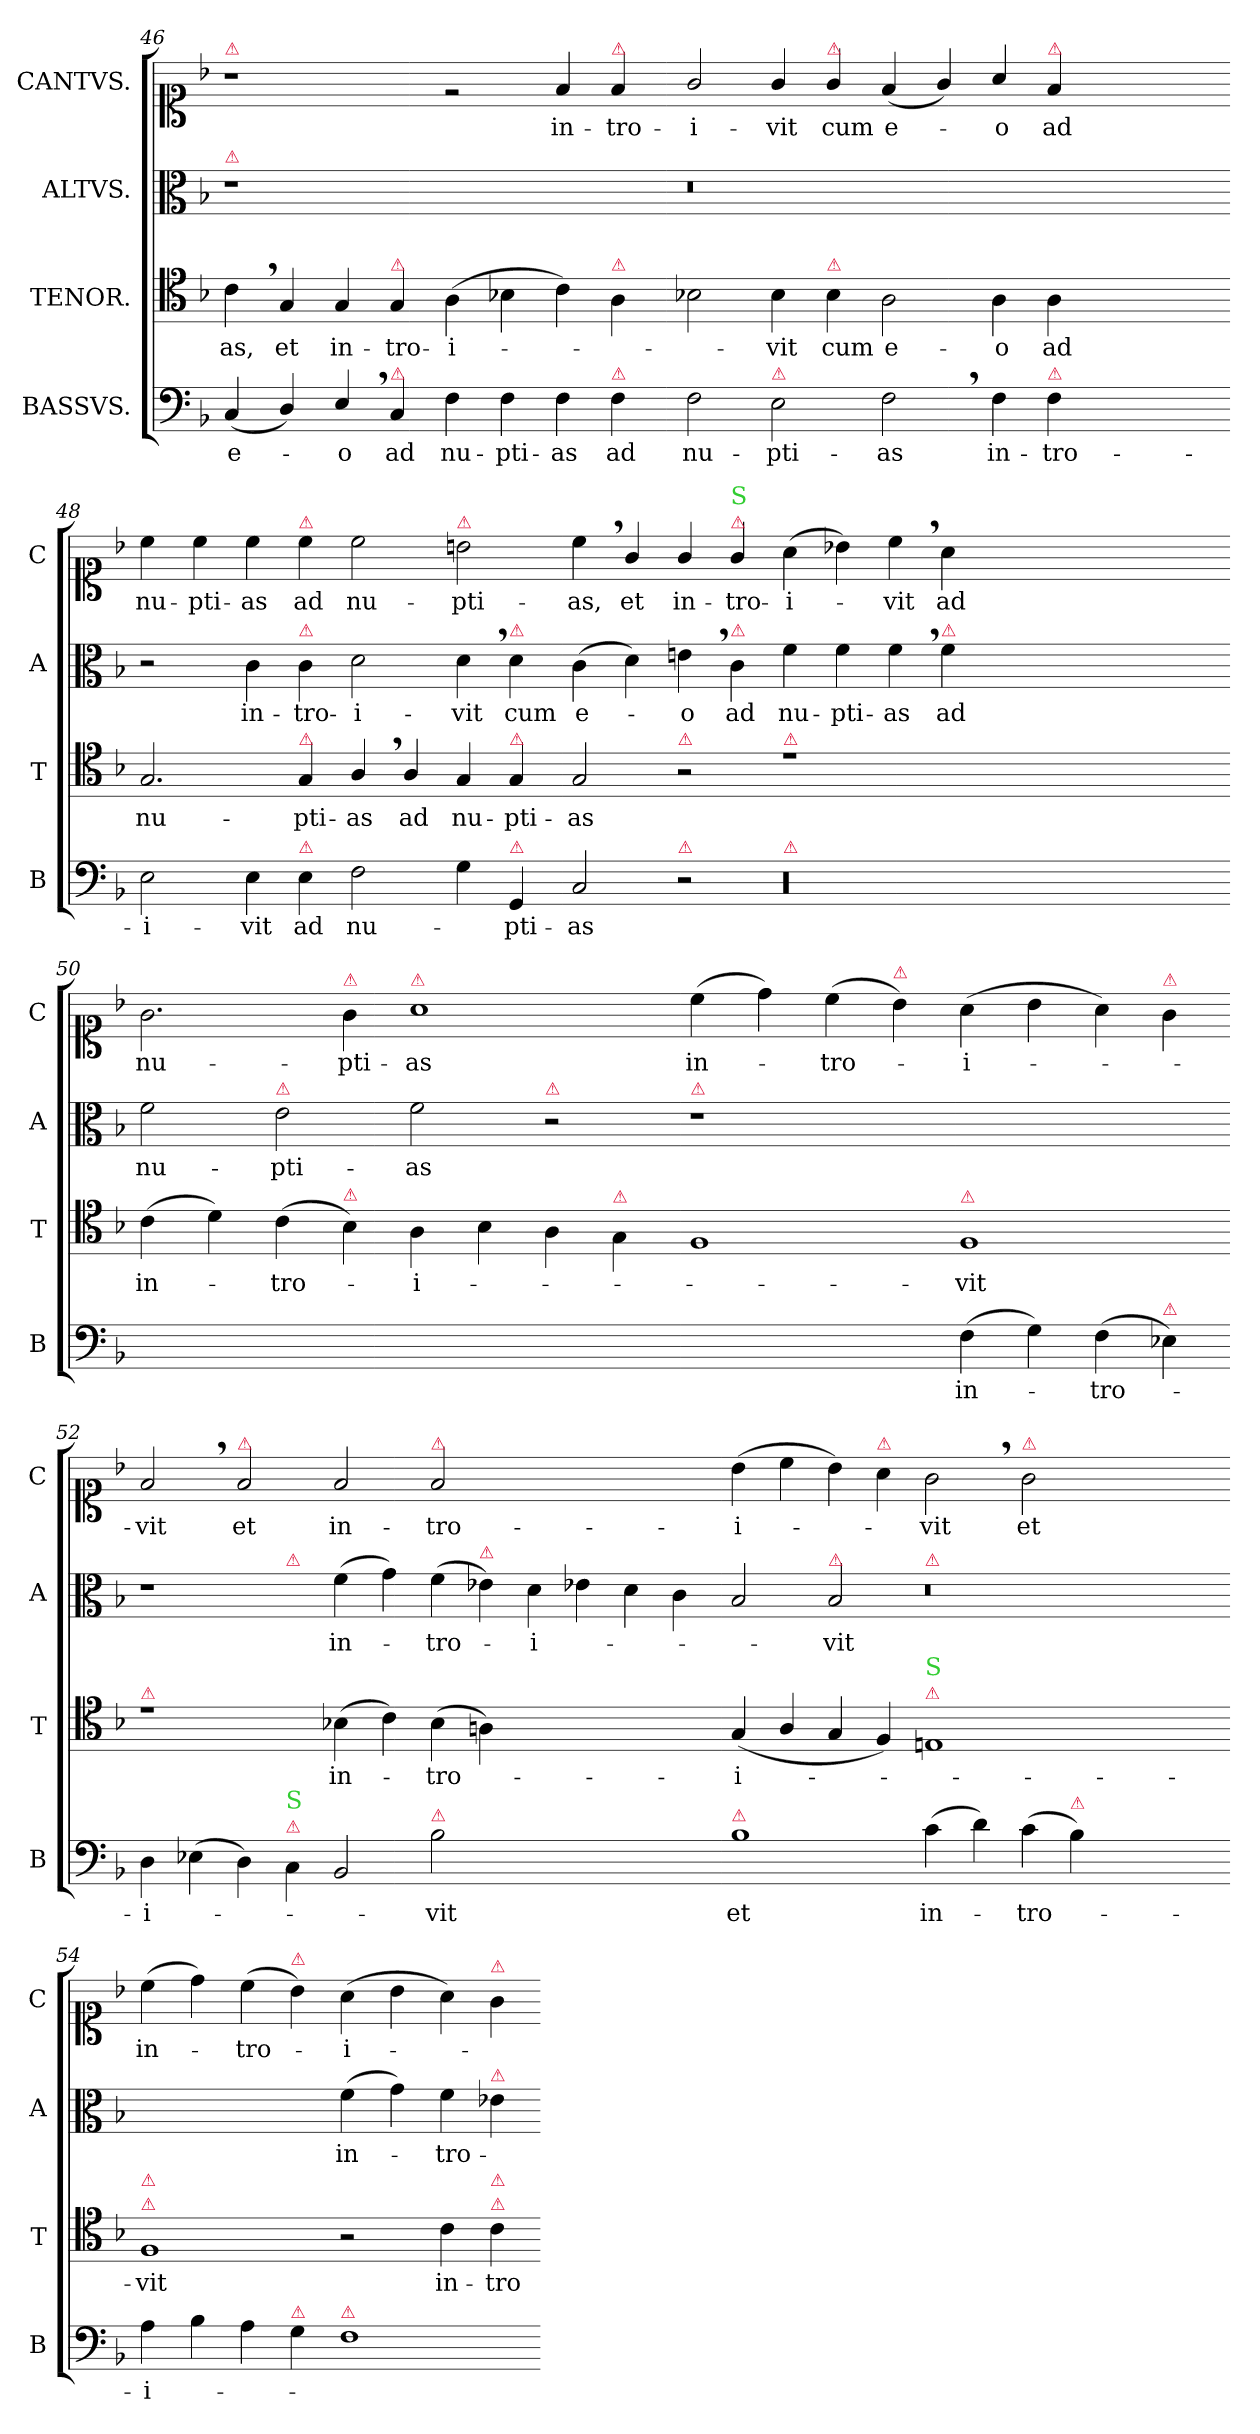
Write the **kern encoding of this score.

**kern	**text	**kern	**text	**kern	**text	**kern	**text
*part4	*part4	*part3	*part3	*part2	*part2	*part1	*part1
*staff4	*staff4	*staff3	*staff3	*staff2	*staff2	*staff1	*staff1
*I"BASSVS.	*	*I"TENOR.	*	*I"ALTVS.	*	*I"CANTVS.	*
*I'B	*	*I'T	*	*I'A	*	*I'C	*
*clefF4	*	*clefC4	*	*clefC3	*	*clefC1	*
*k[b-]	*	*k[b-]	*	*k[b-]	*	*k[b-]	*
=46	=46	=46	=46	=46	=46	=46	=46
!	!	!	!	!	!	!LO:TX:a:color=crimson:t=⚠	!
!	!	!	!	!LO:TX:a:color=crimson:t=⚠	!	!	!
(<4C/	e-	4c,\	-as,	1r	.	1r	.
4D/)	.	4G/	et	.	.	.	.
4E,/	-o	4G/	in-	.	.	.	.
!	!	!LO:TX:a:color=crimson:t=⚠	!	!	!	!	!
!LO:TX:a:color=crimson:t=⚠	!	!	!	!	!	!	!
4C/	ad	4G/	-tro-	.	.	.	.
4F\	nu-	(>4A\	-i-	1ryy	.	2re	.
4F\	-pti-	4B-X\	.	.	.	.	.
4F\	-as	4c\)	.	.	.	4f/	in-
!	!	!	!	!	!	!LO:TX:a:color=crimson:t=⚠	!
!	!	!LO:TX:a:color=crimson:t=⚠	!	!	!	!	!
!LO:TX:a:color=crimson:t=⚠	!	!	!	!	!	!	!
4F\	ad	4A\	.	.	.	4f/	-tro-
=47-	=47-	=47-	=47-	=47-	=47-	=47-	=47-
2F\	nu-	2B-X\	.	0.r	.	2g/	-i-
!LO:TX:a:color=crimson:t=⚠	!	!	!	!	!	!	!
2E\	-pti-	4B-\	-vit	.	.	4g/	-vit
!	!	!	!	!	!	!LO:TX:a:color=crimson:t=⚠	!
!	!	!LO:TX:a:color=crimson:t=⚠	!	!	!	!	!
.	.	4B-\	cum	.	.	4g/	cum
2F,\	-as	2A\	e-	.	.	(<4f/	e-
.	.	.	.	.	.	4g/)	.
4F\	in-	4A\	-o	.	.	4a/	-o
!	!	!	!	!	!	!LO:TX:a:color=crimson:t=⚠	!
!LO:TX:a:color=crimson:t=⚠	!	!	!	!	!	!	!
4F\	-tro-	4A\	ad	.	.	4f/	ad
1ryy	.	1ryy	.	.	.	1ryy	.
=48-	=48-	=48-	=48-	=48-	=48-	=48-	=48-
2E\	-i-	2.G/	nu-	2r	.	4cc\	nu-
.	.	.	.	.	.	4cc\	-pti-
4E\	-vit	.	.	4c\	in-	4cc\	-as
!	!	!	!	!	!	!LO:TX:a:color=crimson:t=⚠	!
!	!	!	!	!LO:TX:a:color=crimson:t=⚠	!	!	!
!	!	!LO:TX:a:color=crimson:t=⚠	!	!	!	!	!
!LO:TX:a:color=crimson:t=⚠	!	!	!	!	!	!	!
4E\	ad	4G/	-pti-	4c\	-tro-	4cc\	ad
2F\	nu-	4A,/	-as	2d\	-i-	2cc\	nu-
.	.	4A/	ad	.	.	.	.
!	!	!	!	!	!	!LO:TX:a:color=crimson:t=⚠	!
4G\	.	4G/	nu-	4d,\	-vit	2bn\	-pti-
!	!	!	!	!LO:TX:a:color=crimson:t=⚠	!	!	!
!	!	!LO:TX:a:color=crimson:t=⚠	!	!	!	!	!
!LO:TX:a:color=crimson:t=⚠	!	!	!	!	!	!	!
4GG/	-pti-	4G/	-pti-	4d\	cum	.	.
=49-	=49-	=49-	=49-	=49-	=49-	=49-	=49-
2C/	-as	2G/	-as	(>4c\	e-	4cc,\	-as,
.	.	.	.	4d\)	.	4g/	et
!	!	!LO:TX:a:color=crimson:t=⚠	!	!	!	!	!
!LO:TX:a:color=crimson:t=⚠	!	!	!	!	!	!	!
2r	.	2r	.	4en,\	-o	4g/	in-
!	!	!	!	!	!	!LO:TX:a:color=crimson:t=⚠	!
!	!	!	!	!	!	!LO:TX:a:color=limegreen:t=S	!
!	!	!	!	!LO:TX:a:color=crimson:t=⚠	!	!	!
.	.	.	.	4c\	ad	4g/	-tro-
!	!	!LO:TX:a:color=crimson:t=⚠	!	!	!	!	!
!LO:TX:a:color=crimson:t=⚠	!	!	!	!	!	!	!
00r	.	1re	.	4f\	nu-	(>4a\	-i-
.	.	.	.	4f\	-pti-	4b-X\)	.
.	.	.	.	4f,\	-as	4cc,\	-vit
!	!	!	!	!LO:TX:a:color=crimson:t=⚠	!	!	!
.	.	.	.	4f\	ad	4a\	ad
.	.	0.ryy	.	0.ryy	.	0.ryy	.
=50-	=50-	=50-	=50-	=50-	=50-	=50-	=50-
0ryy	.	(>4c\	in-	2f\	nu-	2.g\	nu-
.	.	4d\)	.	.	.	.	.
!	!	!	!	!LO:TX:a:color=crimson:t=⚠	!	!	!
.	.	(>4c\	-tro-	2e\	-pti-	.	.
!	!	!	!	!	!	!LO:TX:a:color=crimson:t=⚠	!
!	!	!LO:TX:a:color=crimson:t=⚠	!	!	!	!	!
.	.	4B-\)	.	.	.	4g\	-pti-
!	!	!	!	!	!	!LO:TX:a:color=crimson:t=⚠	!
.	.	4A\	-i-	2f\	-as	1a	-as
.	.	4B-\	.	.	.	.	.
!	!	!	!	!LO:TX:a:color=crimson:t=⚠	!	!	!
.	.	4A\	.	2r	.	.	.
!	!	!LO:TX:a:color=crimson:t=⚠	!	!	!	!	!
.	.	4G\	.	.	.	.	.
=51-	=51-	=51-	=51-	=51-	=51-	=51-	=51-
!	!	!	!	!LO:TX:a:color=crimson:t=⚠	!	!	!
1ryy	.	1F	.	1r	.	(>4cc\	in-
.	.	.	.	.	.	4dd\)	.
.	.	.	.	.	.	(>4cc\	-tro-
!	!	!	!	!	!	!LO:TX:a:color=crimson:t=⚠	!
.	.	.	.	.	.	4b-\)	.
!	!	!LO:TX:a:color=crimson:t=⚠	!	!	!	!	!
(>4F\	in-	1F	-vit	1ryy	.	(>4a\	-i-
4G\)	.	.	.	.	.	4b-\	.
(>4F\	-tro-	.	.	.	.	4a\)	.
!	!	!	!	!	!	!LO:TX:a:color=crimson:t=⚠	!
!LO:TX:a:color=crimson:t=⚠	!	!	!	!	!	!	!
4E-X\)	.	.	.	.	.	4g\	.
=52-	=52-	=52-	=52-	=52-	=52-	=52-	=52-
!	!	!LO:TX:a:color=crimson:t=⚠	!	!	!	!	!
*	*	*	*	*^	*	*	*
4D\	-i-	1re	.	1r	2.ryy	.	2f,/	-vit
(>4E-X\	.	.	.	.	.	.	.	.
!	!	!	!	!	!	!	!LO:TX:a:color=crimson:t=⚠	!
4D\)	.	.	.	.	.	.	2f/	et
!	!	!	!	!	!LO:TX:a:color=crimson:t=⚠	!	!	!
!LO:TX:a:color=crimson:t=⚠	!	!	!	!	!	!	!	!
!LO:TX:a:color=limegreen:t=S	!	!	!	!	!	!	!	!
4C\	.	.	.	.	1ryy	.	.	.
2BB-/	.	(>4B-X\	in-	(>4f\	.	in-	2f/	in-
.	.	4c\)	.	4g\)	.	.	.	.
!	!	!	!	!	!	!	!LO:TX:a:color=crimson:t=⚠	!
!LO:TX:a:color=crimson:t=⚠	!	!	!	!	!	!	!	!
2B-\	-vit	(>4B-\	-tro-	(>4f\	.	-tro-	2f/	-tro-
!	!	!	!	!LO:TX:a:color=crimson:t=⚠	!	!	!	!
.	.	4An\)	.	4e-X\)	1ryy	.	.	.
1ryy	.	1ryy	.	4d\	.	-i-	1ryy	.
.	.	.	.	4e-X\	.	.	.	.
.	.	.	.	4d\	.	.	.	.
.	.	.	.	4c\	4ryy	.	.	.
=53-	=53-	=53-	=53-	=53-	=53-	=53-	=53-	=53-
!LO:TX:a:color=crimson:t=⚠	!	!	!	!	!	!	!	!
*	*	*	*	*v	*v	*	*	*
1B-	et	(<4G/	-i-	2B-/	.	(>4b-\	-i-
.	.	4A/	.	.	.	4cc\	.
!	!	!	!	!LO:TX:a:color=crimson:t=⚠	!	!	!
.	.	4G/	.	2B-/	-vit	4b-\)	.
!	!	!	!	!	!	!LO:TX:a:color=crimson:t=⚠	!
.	.	4F/)	.	.	.	4a\	.
!	!	!	!	!LO:TX:a:color=crimson:t=⚠	!	!	!
!	!	!LO:TX:a:color=crimson:t=⚠	!	!	!	!	!
!	!	!LO:TX:a:color=limegreen:t=S	!	!	!	!	!
(>4c\	in-	1En	.	0r	.	2g,\	-vit
4d\)	.	.	.	.	.	.	.
!	!	!	!	!	!	!LO:TX:a:color=crimson:t=⚠	!
(>4c\	-tro-	.	.	.	.	2g\	et
!LO:TX:a:color=crimson:t=⚠	!	!	!	!	!	!	!
4B-\)	.	.	.	.	.	.	.
1ryy	.	1ryy	.	.	.	1ryy	.
=54-	=54-	=54-	=54-	=54-	=54-	=54-	=54-
!	!	!LO:TX:a:color=crimson:t=⚠	!	!	!	!	!
!	!	!LO:TX:a:color=crimson:t=⚠	!	!	!	!	!
4A\	-i-	1F	-vit	1ryy	.	(>4cc\	in-
4B-\	.	.	.	.	.	4dd\)	.
4A\	.	.	.	.	.	(>4cc\	-tro-
!	!	!	!	!	!	!LO:TX:a:color=crimson:t=⚠	!
!LO:TX:a:color=crimson:t=⚠	!	!	!	!	!	!	!
4G\	.	.	.	.	.	4b-\)	.
!LO:TX:a:color=crimson:t=⚠	!	!	!	!	!	!	!
1F	.	2r	.	(>4f\	in-	(>4a\	-i-
.	.	.	.	4g\)	.	4b-\	.
.	.	4c\	in-	4f\	-tro-	4a\)	.
!	!	!	!	!	!	!LO:TX:a:color=crimson:t=⚠	!
!	!	!	!	!LO:TX:a:color=crimson:t=⚠	!	!	!
!	!	!LO:TX:a:color=crimson:t=⚠	!	!	!	!	!
!	!	!LO:TX:a:color=crimson:t=⚠	!	!	!	!	!
.	.	4c\	-tro-	4e-X\	.	4g\	.
=-	=-	=-	=-	=-	=-	=-	=-
*-	*-	*-	*-	*-	*-	*-	*-
